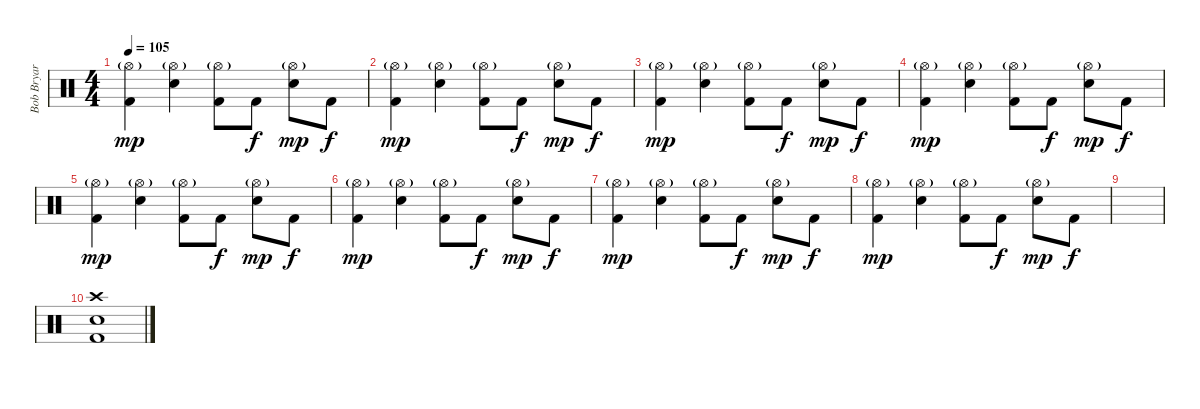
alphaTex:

\track ("Bob Bryar" "Bob Bryar") {instrument percussion}
\staff {score}
\articulation defaults
\ts (4 4)
\tempo 105
\clef neutral
\ks c
("Hi-Hat (open)"{g} "Kick (hit) 2").4{dy mp} ("Hi-Hat (open)"{g} "Electric Snare (hit)").4 ("Hi-Hat (open)"{g} "Kick (hit) 2").8 "Kick (hit) 2".8{dy f} ("Hi-Hat (open)"{g} "Electric Snare (hit)").8{dy mp} "Kick (hit) 2".8{dy f} |
("Hi-Hat (open)"{g} "Kick (hit) 2").4{dy mp} ("Hi-Hat (open)"{g} "Electric Snare (hit)").4 ("Hi-Hat (open)"{g} "Kick (hit) 2").8 "Kick (hit) 2".8{dy f} ("Hi-Hat (open)"{g} "Electric Snare (hit)").8{dy mp} "Kick (hit) 2".8{dy f} |
("Hi-Hat (open)"{g} "Kick (hit) 2").4{dy mp} ("Hi-Hat (open)"{g} "Electric Snare (hit)").4 ("Hi-Hat (open)"{g} "Kick (hit) 2").8 "Kick (hit) 2".8{dy f} ("Hi-Hat (open)"{g} "Electric Snare (hit)").8{dy mp} "Kick (hit) 2".8{dy f} |
("Hi-Hat (open)"{g} "Kick (hit) 2").4{dy mp} ("Hi-Hat (open)"{g} "Electric Snare (hit)").4 ("Hi-Hat (open)"{g} "Kick (hit) 2").8 "Kick (hit) 2".8{dy f} ("Hi-Hat (open)"{g} "Electric Snare (hit)").8{dy mp} "Kick (hit) 2".8{dy f} |
("Hi-Hat (open)"{g} "Kick (hit) 2").4{dy mp} ("Hi-Hat (open)"{g} "Electric Snare (hit)").4 ("Hi-Hat (open)"{g} "Kick (hit) 2").8 "Kick (hit) 2".8{dy f} ("Hi-Hat (open)"{g} "Electric Snare (hit)").8{dy mp} "Kick (hit) 2".8{dy f} |
("Hi-Hat (open)"{g} "Kick (hit) 2").4{dy mp} ("Hi-Hat (open)"{g} "Electric Snare (hit)").4 ("Hi-Hat (open)"{g} "Kick (hit) 2").8 "Kick (hit) 2".8{dy f} ("Hi-Hat (open)"{g} "Electric Snare (hit)").8{dy mp} "Kick (hit) 2".8{dy f} |
("Hi-Hat (open)"{g} "Kick (hit) 2").4{dy mp} ("Hi-Hat (open)"{g} "Electric Snare (hit)").4 ("Hi-Hat (open)"{g} "Kick (hit) 2").8 "Kick (hit) 2".8{dy f} ("Hi-Hat (open)"{g} "Electric Snare (hit)").8{dy mp} "Kick (hit) 2".8{dy f} |
("Hi-Hat (open)"{g} "Kick (hit) 2").4{dy mp} ("Hi-Hat (open)"{g} "Electric Snare (hit)").4 ("Hi-Hat (open)"{g} "Kick (hit) 2").8 "Kick (hit) 2".8{dy f} ("Hi-Hat (open)"{g} "Electric Snare (hit)").8{dy mp} "Kick (hit) 2".8{dy f} |
|
("Crash high (hit)" "Electric Snare (hit)" "Kick (hit) 2").1
